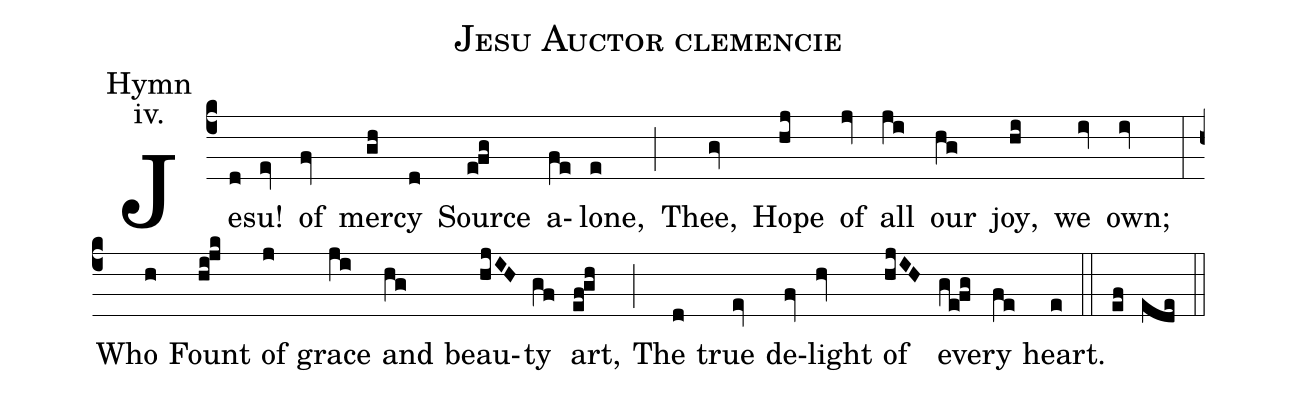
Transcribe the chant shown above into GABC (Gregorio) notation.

name: Jesu Auctor clemencie;
annotation: Hymn;
annotation: iv.;
mode: 4;
office-part: Office Hymn;
%%
(c4)Je(d)su!(ev) of(fv) mer(gh)cy(d) Source(e!fg) a(fe)lone,(e) (;)
Thee,(gv) Hope(hj) of(jv) all(ji) our(hg) joy,(hi) we(iv) own;(iv) (:)
Who(h) Fount(hi!jk) of(j) grace(ji) and(hg) beau(hjIH)ty(gf) art,(ef!gh) (;)
The(d) true(ev) de(fv)light(hv) of(hjIH) eve(ge!fg)ry(fe) heart.(e) (::)
(ef) (ede) (::)
